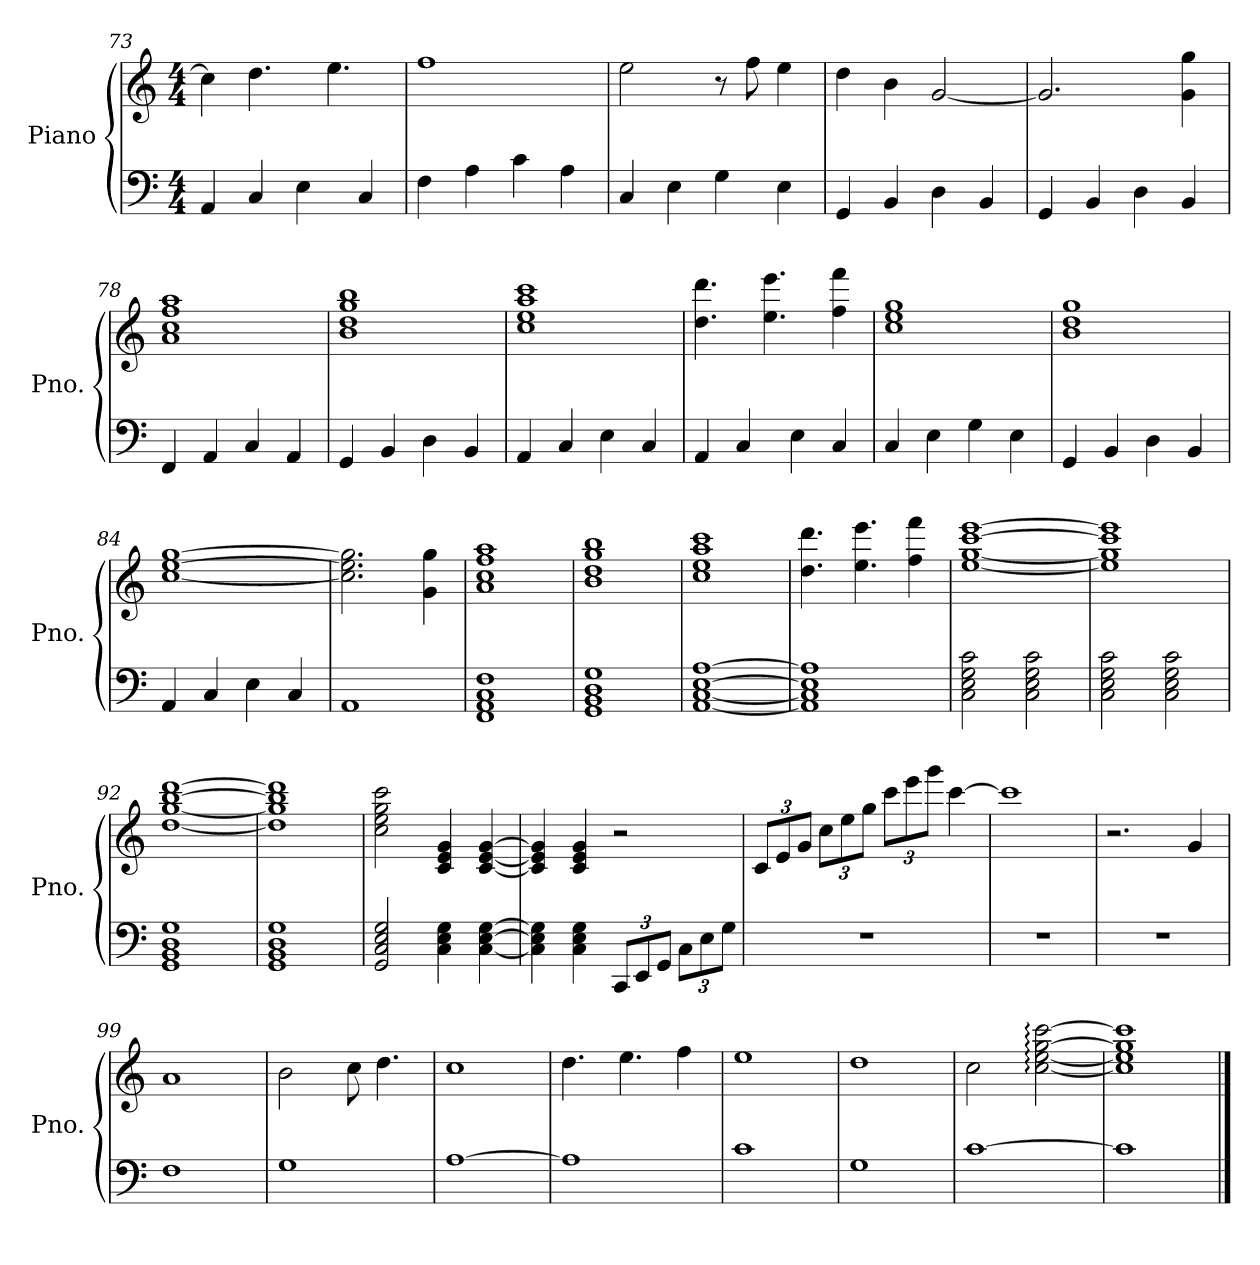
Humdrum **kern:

**kern	**kern
*part1	*part1
*staff2	*staff1
*I"Piano	*
*I'Pno.	*
!!LO:LB:g=z
*clefF4	*clefG2
*k[]	*k[]
*M4/4	*M4/4
=73	=73
4AA/	4cc\]
4C/	4.dd\
4E\	.
.	4.ee\
4C/	.
=74	=74
4F\	1ff
4A\	.
4c\	.
4A\	.
=75	=75
4C/	2ee\
4E\	.
4G\	8r
.	8ff\
4E\	4ee\
=76	=76
4GG/	4dd\
4BB/	4b\
4D\	[2g/
4BB/	.
=77	=77
4GG/	2.g/]
4BB/	.
4D\	.
4BB/	4g\ 4gg\
=78	=78
4FF/	1a 1cc 1ff 1aa
4AA/	.
4C/	.
4AA/	.
=79	=79
4GG/	1b 1dd 1gg 1bb
4BB/	.
4D\	.
4BB/	.
=80	=80
4AA/	1cc 1ee 1aa 1ccc
4C/	.
4E\	.
4C/	.
=81	=81
4AA/	4.dd\ 4.ddd\
4C/	.
.	4.ee\ 4.eee\
4E\	.
4C/	4ff\ 4fff\
!!LO:LB:g=z
=82	=82
4C/	1cc 1ee 1gg
4E\	.
4G\	.
4E\	.
=83	=83
4GG/	1b 1dd 1gg
4BB/	.
4D\	.
4BB/	.
=84	=84
4AA/	[1cc [1ee [1gg
4C/	.
4E\	.
4C/	.
=85	=85
1AA	2.cc\] 2.ee\] 2.gg\]
.	4g\ 4gg\
=86	=86
1FF 1AA 1C 1F	1a 1cc 1ff 1aa
=87	=87
1GG 1BB 1D 1G	1b 1dd 1gg 1bb
=88	=88
[1AA [1C [1E [1A	1cc 1ee 1aa 1ccc
=89	=89
1AA] 1C] 1E] 1A]	4.dd\ 4.ddd\
.	4.ee\ 4.eee\
.	4ff\ 4fff\
=90	=90
2C\ 2E\ 2G\ 2c\	[1ee [1gg [1ccc [1eee
2C\ 2E\ 2G\ 2c\	.
=91	=91
2C\ 2E\ 2G\ 2c\	1ee] 1gg] 1ccc] 1eee]
2C\ 2E\ 2G\ 2c\	.
=92	=92
1GG 1BB 1D 1G	[1dd [1gg [1bb [1ddd
=93	=93
1GG 1BB 1D 1G	1dd] 1gg] 1bb] 1ddd]
!!LO:LB:g=z
=94	=94
2GG/ 2C/ 2E/ 2G/	2cc\ 2ee\ 2gg\ 2ccc\
4C\ 4E\ 4G\	4c/ 4e/ 4g/
[4C\ [4E\ [4G\	[4c/ [4e/ [4g/
=95	=95
4C\] 4E\] 4G\]	4c/] 4e/] 4g/]
4C\ 4E\ 4G\	4c/ 4e/ 4g/
*Xbrackettup	*
12CC/L	2r
12EE/	.
12GG/J	.
12C\L	.
12E\	.
12G\J	.
=96	=96
*	*Xbrackettup
1r	12c/L
.	12e/
.	12g/J
.	12cc\L
.	12ee\
.	12gg\J
.	12ccc\L
.	12eee\
.	12ggg\J
.	[4ccc\
=97	=97
1r	1ccc]
=98	=98
1r	2.r
.	4g/
=99	=99
1F	1a
=100	=100
1G	2b\
.	8cc\
.	4.dd\
=101	=101
[1A	1cc
=102	=102
1A]	4.dd\
.	4.ee\
.	4ff\
!!LO:LB:g=z
=103	=103
1c	1ee
=104	=104
1G	1dd
=105	=105
[1c	2cc\
.	[2cc\: [2ee\: [2gg\: [2ccc\:
=106	=106
1c]	1cc] 1ee] 1gg] 1ccc]
==	==
*-	*-
